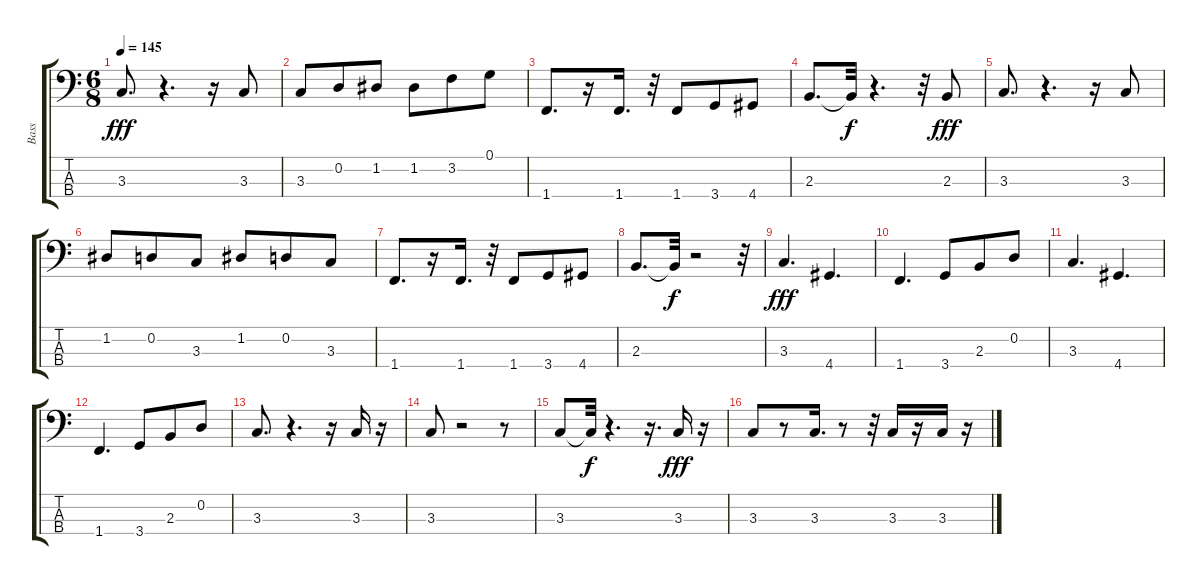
\track ("Bass" "Bass") {instrument electricbassfinger}
\staff {score tabs}
\tuning (G2 D2 A1 E1) {hide}
\ts (6 8)
\tempo 145
\clef f4
\ks c
3.3.8{d dy fff} r.4{d} r.16 3.3.8 |
3.3.8 0.2.8 1.2.8 1.2.8 3.2.8 0.1.8 |
1.4.8{d} r.16 1.4.16{d} r.32 1.4.8 3.4.8 4.4.8 |
2.3.8{d} 2.3{t}.32{dy f} r.4{d} r.32 2.3.8{dy fff} |
3.3.8{d} r.4{d} r.16 3.3.8 |
1.2.8 0.2.8 3.3.8 1.2.8 0.2.8 3.3.8 |
1.4.8{d} r.16 1.4.16{d} r.32 1.4.8 3.4.8 4.4.8 |
2.3.8{d} 2.3{t}.32{dy f} r.2 r.32 |
3.3.4{d dy fff} 4.4.4{d} |
1.4.4{d} 3.4.8 2.3.8 0.2.8 |
3.3.4{d} 4.4.4{d} |
1.4.4{d} 3.4.8 2.3.8 0.2.8 |
3.3.8{d} r.4{d} r.16 3.3.16 r.16 |
3.3.8 r.2 r.8 |
3.3.8 3.3{t}.32{dy f} r.4{d} r.16{d} 3.3.16{dy fff} r.16 |
3.3.8 r.8 3.3.16{d} r.8 r.32 3.3.16 r.16 3.3.16 r.16
